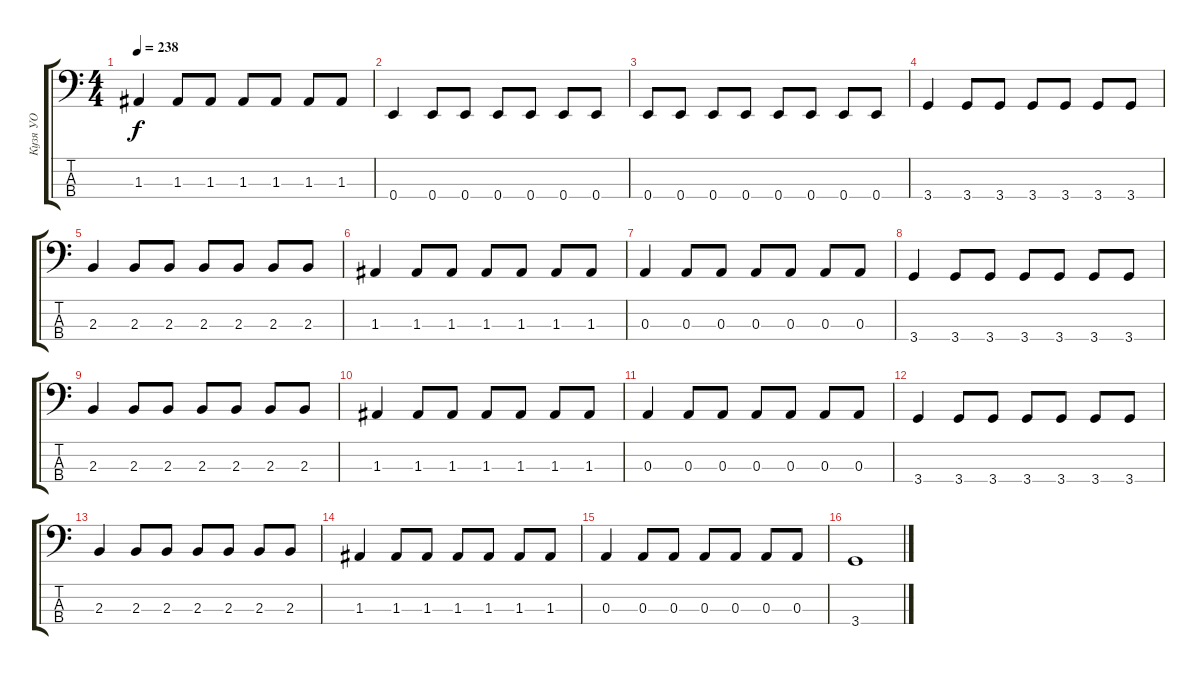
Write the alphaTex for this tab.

\track ("Кузя УО" "Кузя УО") {instrument electricbassfinger}
\staff {score tabs}
\tuning (G2 D2 A1 E1) {hide}
\ts (4 4)
\tempo 238
\clef f4
\ks c
1.3.4{dy f} 1.3.8 1.3.8 1.3.8 1.3.8 1.3.8 1.3.8 |
0.4.4 0.4.8 0.4.8 0.4.8 0.4.8 0.4.8 0.4.8 |
0.4.8 0.4.8 0.4.8 0.4.8 0.4.8 0.4.8 0.4.8 0.4.8 |
3.4.4 3.4.8 3.4.8 3.4.8 3.4.8 3.4.8 3.4.8 |
2.3.4 2.3.8 2.3.8 2.3.8 2.3.8 2.3.8 2.3.8 |
1.3.4 1.3.8 1.3.8 1.3.8 1.3.8 1.3.8 1.3.8 |
0.3.4 0.3.8 0.3.8 0.3.8 0.3.8 0.3.8 0.3.8 |
3.4.4 3.4.8 3.4.8 3.4.8 3.4.8 3.4.8 3.4.8 |
2.3.4 2.3.8 2.3.8 2.3.8 2.3.8 2.3.8 2.3.8 |
1.3.4 1.3.8 1.3.8 1.3.8 1.3.8 1.3.8 1.3.8 |
0.3.4 0.3.8 0.3.8 0.3.8 0.3.8 0.3.8 0.3.8 |
3.4.4 3.4.8 3.4.8 3.4.8 3.4.8 3.4.8 3.4.8 |
2.3.4 2.3.8 2.3.8 2.3.8 2.3.8 2.3.8 2.3.8 |
1.3.4 1.3.8 1.3.8 1.3.8 1.3.8 1.3.8 1.3.8 |
0.3.4 0.3.8 0.3.8 0.3.8 0.3.8 0.3.8 0.3.8 |
3.4.1
